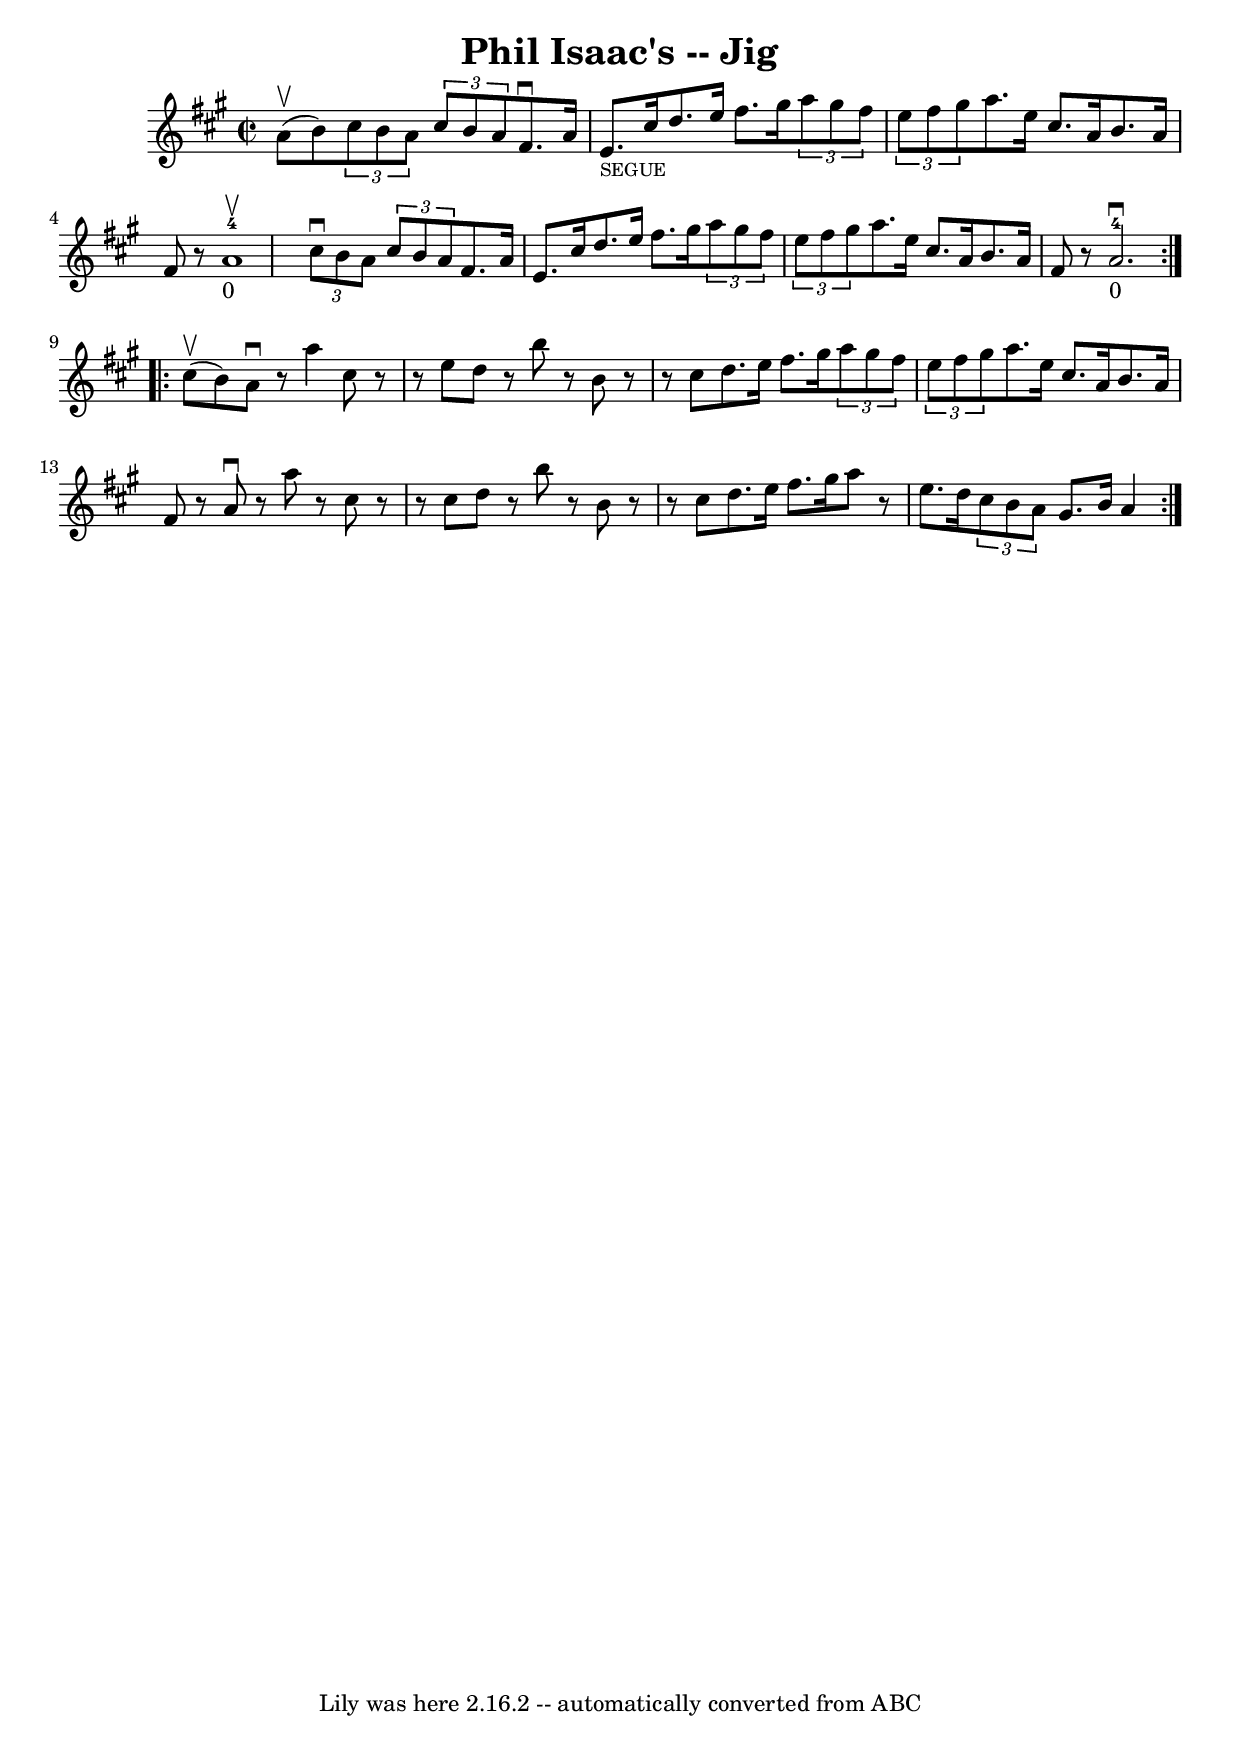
\version "2.16.2"
\include "Mammoth.ily"
\header {
  %% book = "Ryan's Mammoth Collection"
  crossRefNumber = "1"
  footnotes = "\\\\112 628"
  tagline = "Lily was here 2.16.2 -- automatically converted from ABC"
  title = "Phil Isaac's -- Jig"

}
voicedefault =  {



  \repeat volta 2 {

    \override Staff.TimeSignature #'style = #'C
    \time 2/2 
    \key a \major
 a'8^\upbow(b'8) |
    \times 2/3 {   
      cis''8 b'8 a'8  
    }   \times 2/3 { cis''8 b'8 a'8  
		   } fis'8. 
    ^\downbow a'16 e'8._\segue cis''16    |
    d''8. e''16    
    fis''8. gis''16    \times 2/3 { a''8 gis''8 fis''8  
				  }   \times 2/3 { 
				    e''8 fis''8 gis''8  
				  }   |
    a''8. e''16 cis''8.    
    a'16 b'8. a'16 fis'8    r8   |
    a'1_"0"-4^\upbow   
    |
    \times 2/3 { cis''8^\downbow b'8 a'8  
	       }   \times 2/3 {   
		 cis''8 b'8 a'8) 
	       } fis'8. a'16 e'8. cis''16    |
    
    d''8. e''16 fis''8. gis''16    \times 2/3 { a''8 gis''8 fis''8 
						
					      }   \times 2/3 { e''8 fis''8 gis''8  
							     }   |
    a''8. e''16   
    cis''8. a'16 b'8. a'16 fis'8    r8   |
    a'2. 
    _"0"-4^\downbow   
  }     
  \repeat volta 2 {
    cis''8^\upbow(b'8) 
    |
    a'8^\downbow   r8 a''4 cis''8    r8   r8 e''8    |
    
    d''8    r8 b''8    r8 b'8    r8   r8 cis''8    |
    d''8. e''16    
    fis''8. gis''16    \times 2/3 { a''8 gis''8 fis''8  
				  }   \times 2/3 { 
				    e''8 fis''8 gis''8  
				  }   |
    a''8. e''16 cis''8. a'16    
    b'8. a'16 fis'8    r8   |
    a'8^\downbow   r8 a''8    r8   
    cis''8    r8   r8 cis''8    |
    d''8    r8 b''8    r8 b'8    r8   r8 
    cis''8    |
    d''8. e''16 fis''8. gis''16 a''8    r8 e''8.   
    d''16    |
    \times 2/3 { cis''8 b'8 a'8  
	       } gis'8. b'16    
    a'4  
  }   

}

\score{
  <<

    \context Staff="default"
    {
      \voicedefault 
      
    }

  >>
  \layout {
    
  }
  \midi {
  }

}
